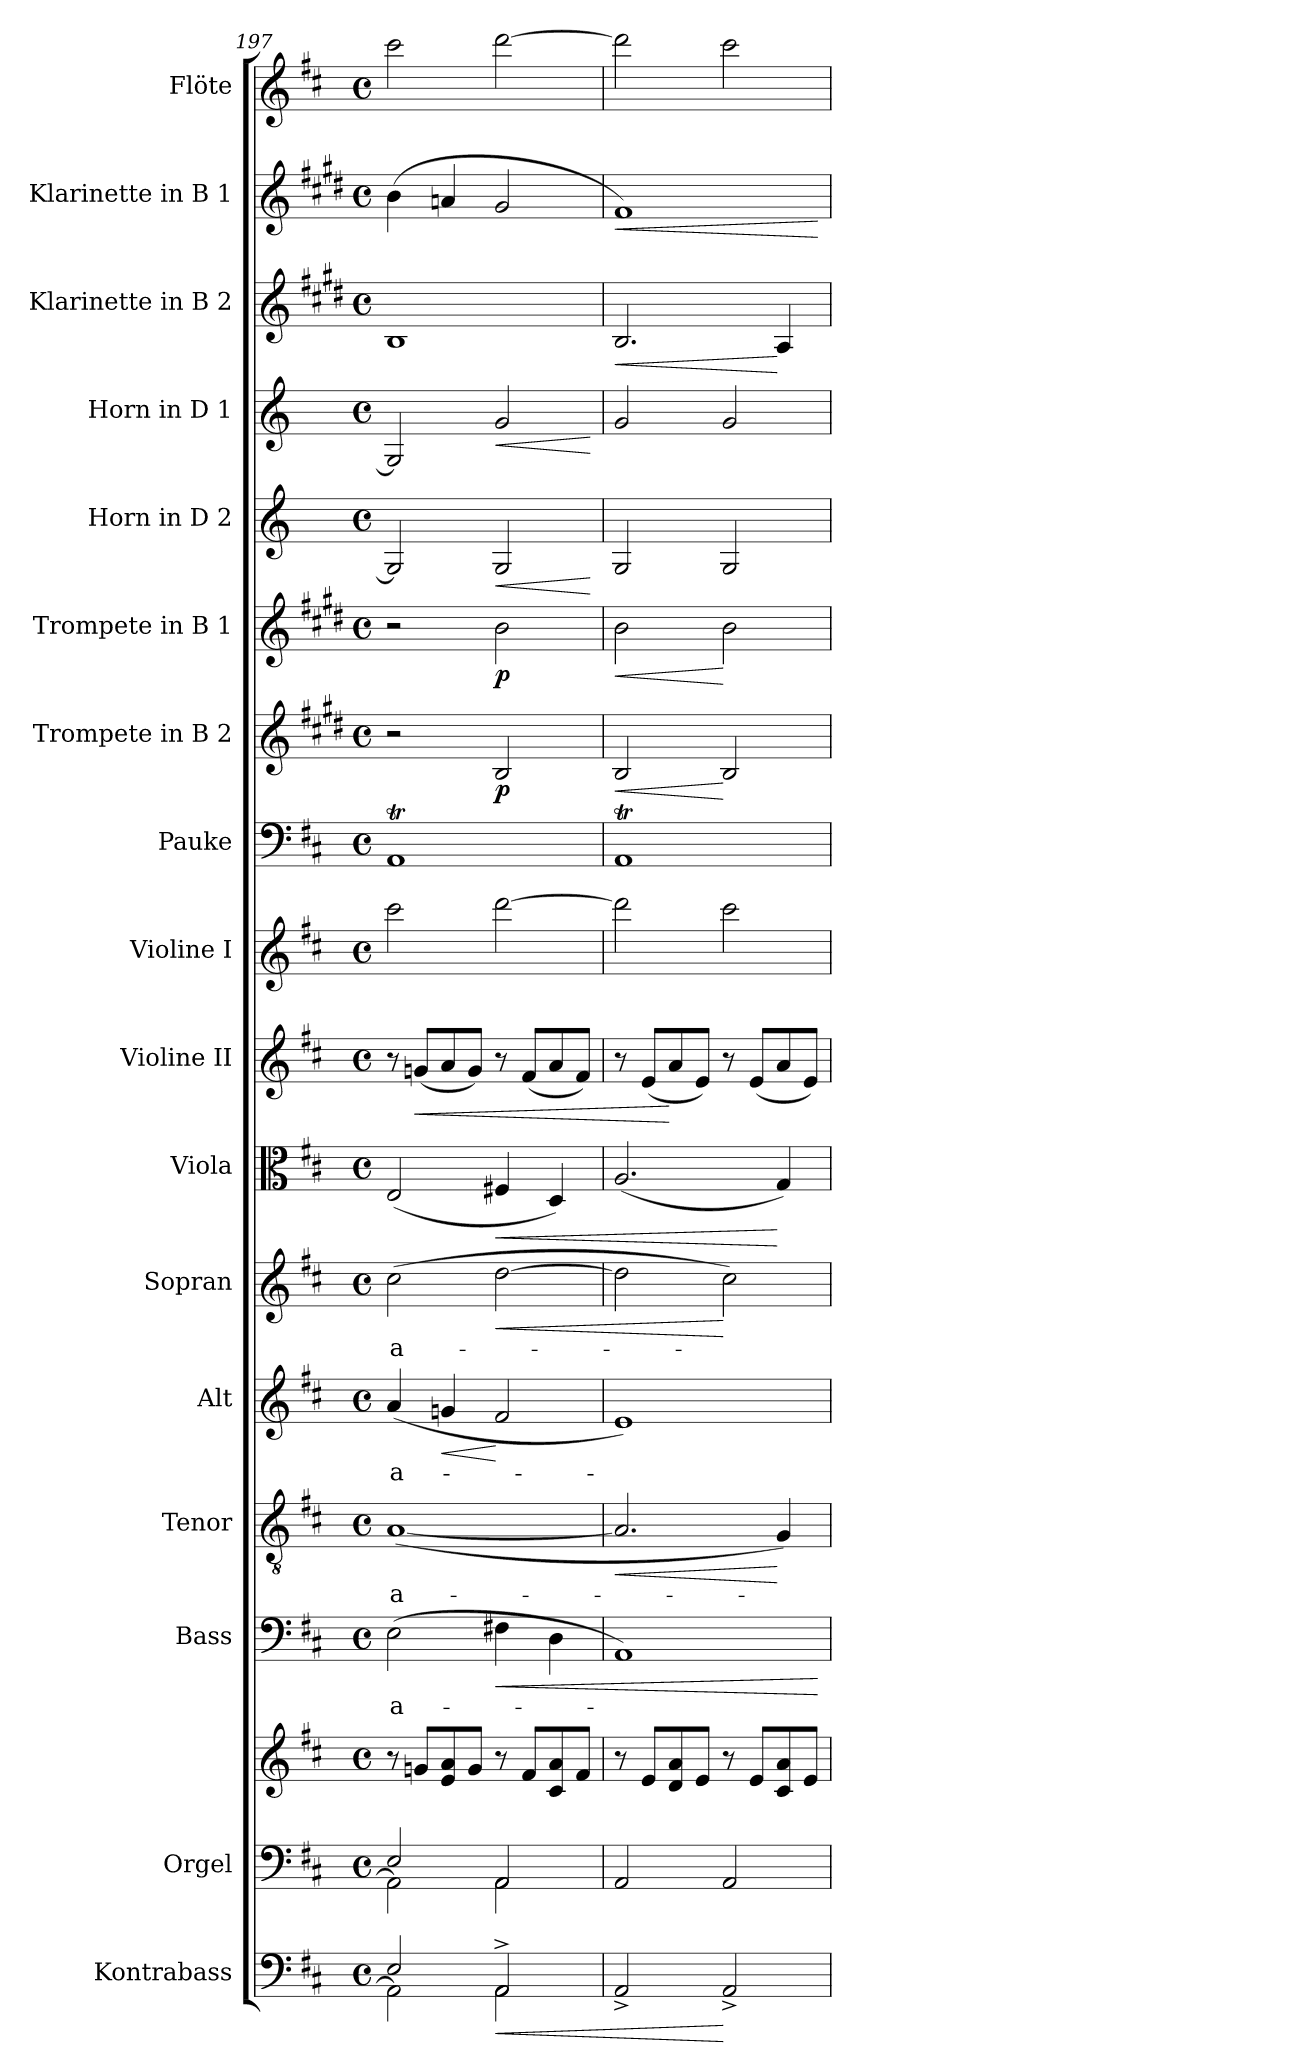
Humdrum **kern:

**kern	**dynam	**kern	**kern	**kern	**text	**dynam	**kern	**text	**dynam	**kern	**text	**dynam	**kern	**text	**dynam	**kern	**dynam	**kern	**dynam	**kern	**kern	**kern	**dynam	**kern	**dynam	**kern	**dynam	**kern	**dynam	**kern	**dynam	**kern	**dynam	**kern
*part17	*part17	*part16	*part16	*part15	*part15	*part15	*part14	*part14	*part14	*part13	*part13	*part13	*part12	*part12	*part12	*part11	*part11	*part10	*part10	*part9	*part8	*part7	*part7	*part6	*part6	*part5	*part5	*part4	*part4	*part3	*part3	*part2	*part2	*part1
*staff18	*staff18	*staff17	*staff16	*staff15	*staff15	*staff15	*staff14	*staff14	*staff14	*staff13	*staff13	*staff13	*staff12	*staff12	*staff12	*staff11	*staff11	*staff10	*staff10	*staff9	*staff8	*staff7	*staff7	*staff6	*staff6	*staff5	*staff5	*staff4	*staff4	*staff3	*staff3	*staff2	*staff2	*staff1
*I"Kontrabass	*	*I"Orgel	*	*I"Bass	*	*	*I"Tenor	*	*	*I"Alt	*	*	*I"Sopran	*	*	*I"Viola	*	*I"Violine II	*	*I"Violine I	*I"Pauke	*I"Trompete in B 2	*	*I"Trompete in B 1	*	*I"Horn in D 2	*	*I"Horn in D 1	*	*I"Klarinette in B 2	*	*I"Klarinette in B 1	*	*I"Flöte
*I'Kb.	*	*I'Org.	*	*I'B	*	*	*I'T	*	*	*I'A	*	*	*I'S	*	*	*I'Vla.	*	*I'Vl. II	*	*I'Vl. I	*I'Pk.	*I'Trp. 2	*	*I'Trp. 1	*	*I'Hrn. 2	*	*I'Hrn. 1	*	*I'Kl. 2	*	*I'Kl. 1	*	*I'Fl.
*clefF4	*	*clefF4	*clefG2	*clefF4	*	*	*clefGv2	*	*	*clefG2	*	*	*clefG2	*	*	*clefC3	*	*clefG2	*	*clefG2	*clefF4	*clefG2	*	*clefG2	*	*clefG2	*	*clefG2	*	*clefG2	*	*clefG2	*	*clefG2
*ITrd7c12	*	*	*	*	*	*	*	*	*	*	*	*	*	*	*	*	*	*	*	*	*	*ITrd1c2	*	*ITrd1c2	*	*ITrd-1c-2	*	*ITrd-1c-2	*	*ITrd1c2	*	*ITrd1c2	*	*
*k[f#c#]	*	*k[f#c#]	*k[f#c#]	*k[f#c#]	*	*	*k[f#c#]	*	*	*k[f#c#]	*	*	*k[f#c#]	*	*	*k[f#c#]	*	*k[f#c#]	*	*k[f#c#]	*k[f#c#]	*k[f#c#]	*	*k[f#c#]	*	*k[f#c#]	*	*k[f#c#]	*	*k[f#c#]	*	*k[f#c#]	*	*k[f#c#]
*D:	*	*D:	*D:	*D:	*	*	*D:	*	*	*D:	*	*	*D:	*	*	*D:	*	*D:	*	*D:	*D:	*D:	*	*D:	*	*D:	*	*D:	*	*D:	*	*D:	*	*D:
*M4/4	*	*M4/4	*M4/4	*M4/4	*	*	*M4/4	*	*	*M4/4	*	*	*M4/4	*	*	*M4/4	*	*M4/4	*	*M4/4	*M4/4	*M4/4	*	*M4/4	*	*M4/4	*	*M4/4	*	*M4/4	*	*M4/4	*	*M4/4
*met(c)	*	*met(c)	*met(c)	*met(c)	*	*	*met(c)	*	*	*met(c)	*	*	*met(c)	*	*	*met(c)	*	*met(c)	*	*met(c)	*met(c)	*met(c)	*	*met(c)	*	*met(c)	*	*met(c)	*	*met(c)	*	*met(c)	*	*met(c)
=197	=197	=197	=197	=197	=197	=197	=197	=197	=197	=197	=197	=197	=197	=197	=197	=197	=197	=197	=197	=197	=197	=197	=197	=197	=197	=197	=197	=197	=197	=197	=197	=197	=197	=197
*^	*	*^	*	*	*	*	*	*	*	*	*	*	*	*	*	*	*	*	*	*	*	*	*	*	*	*	*	*	*	*	*	*	*	*
!	!	!	!	!	!	!	!LO:LY:b	!	!	!LO:LY:b	!	!	!LO:LY:b	!	!	!LO:LY:b	!	!	!	!	!	!	!	!	!	!	!	!	!	!	!	!	!	!	!	!
2EE/	2AAA\]	.	2E/	2AA\]	8r	(>2E\	a-	.	(<[1A	a-	.	(<4a/	a-	.	(>2cc#\	a-	.	(<2E/	.	8r	.	2ccc#\	1AAT	2r	.	2r	.	2A/]	.	2A/]	.	1A	.	(<4a\	.	2ccc#\
!	!	!	!	!	!	!	!	!	!	!	!	!	!	!	!	!	!	!	!	!	!LO:HP:b	!	!	!	!	!	!	!	!	!	!	!	!	!	!	!
.	.	.	.	.	8gn/L	.	.	.	.	.	.	.	.	.	.	.	.	.	.	(<8gn/L	<	.	.	.	.	.	.	.	.	.	.	.	.	.	.	.
!	!	!	!	!	!	!	!	!	!	!	!	!	!	!LO:HP:b	!	!	!	!	!	!	!	!	!	!	!	!	!	!	!	!	!	!	!	!	!	!
.	.	.	.	.	8e/ 8a/	.	.	.	.	.	.	4gn/	.	<	.	.	.	.	.	8a/	.	.	.	.	.	.	.	.	.	.	.	.	.	4gn/	.	.
.	.	.	.	.	8g/J	.	.	.	.	.	.	.	.	.	.	.	.	.	.	8g/J)	.	.	.	.	.	.	.	.	.	.	.	.	.	.	.	.
!	!	!LO:HP:b	!	!	!	!	!	!LO:HP:b	!	!	!	!	!	!	!	!	!LO:HP:b	!	!LO:HP:b	!	!	!	!	!	!LO:DY:b	!	!LO:DY:b	!	!LO:HP:b	!	!LO:HP:b	!	!	!	!	!
2AAA^</	2AAA\	<	2AA/	2AA\	8r	4F#X\	.	<	.	.	.	2f#/	.	[	[2dd\	.	<	4F#X/	<	8r	.	[2ddd\	.	2A/	p	2a\	p	2A/	<	2a/	<	.	.	2f#/	.	[2ddd\
.	.	.	.	.	8f#/L	.	.	.	.	.	.	.	.	.	.	.	.	.	.	(<8f#/L	.	.	.	.	.	.	.	.	.	.	.	.	.	.	.	.
.	.	.	.	.	8c#/ 8a/	4D\	.	.	.	.	.	.	.	.	.	.	.	4D/)	.	8a/	.	.	.	.	.	.	.	.	.	.	.	.	.	.	.	.
.	.	.	.	.	8f#/J	.	.	.	.	.	.	.	.	.	.	.	.	.	.	8f#/J)	.	.	.	.	.	.	.	.	.	.	.	.	.	.	.	.
*v	*v	*	*	*	*	*	*	*	*	*	*	*	*	*	*	*	*	*	*	*	*	*	*	*	*	*	*	*	*	*	*	*	*	*	*	*
*	*	*v	*v	*	*	*	*	*	*	*	*	*	*	*	*	*	*	*	*	*	*	*	*	*	*	*	*	*	*	*	*	*	*	*	*
.	.	.	.	.	.	.	.	.	.	.	.	.	.	.	.	.	.	.	.	.	.	.	.	.	.	.	[	.	[	.	.	.	.	.
=198	=198	=198	=198	=198	=198	=198	=198	=198	=198	=198	=198	=198	=198	=198	=198	=198	=198	=198	=198	=198	=198	=198	=198	=198	=198	=198	=198	=198	=198	=198	=198	=198	=198	=198
!	!	!	!	!	!	!	!	!	!LO:HP:b	!	!	!	!	!	!	!	!	!	!	!	!	!	!LO:HP:b	!	!LO:HP:b	!	!	!	!	!	!LO:HP:b	!	!LO:HP:b	!
2AAA^</	.	2AA/	8r	1AA)	.	.	2.A/]	.	<	1e)	.	.	2dd\]	.	.	(<2.A/	.	8r	.	2ddd\]	1AAT	2A/	<	2a\	<	2A/	.	2a/	.	2.A/	<	1e)	<	2ddd\]
.	.	.	8e/L	.	.	.	.	.	.	.	.	.	.	.	.	.	.	(<8e/L	.	.	.	.	.	.	.	.	.	.	.	.	.	.	.	.
.	.	.	8d/ 8a/	.	.	.	.	.	.	.	.	.	.	.	.	.	.	8a/	[	.	.	.	.	.	.	.	.	.	.	.	.	.	.	.
.	.	.	8e/J	.	.	.	.	.	.	.	.	.	.	.	.	.	.	8e/J)	.	.	.	.	.	.	.	.	.	.	.	.	.	.	.	.
2AAA^</	[	2AA/	8r	.	.	.	.	.	.	.	.	.	2cc#\)	.	[	.	.	8r	.	2ccc#\	.	2A/	[	2a\	[	2A/	.	2a/	.	.	.	.	.	2ccc#\
.	.	.	8e/L	.	.	.	.	.	.	.	.	.	.	.	.	.	.	(<8e/L	.	.	.	.	.	.	.	.	.	.	.	.	.	.	.	.
.	.	.	8c#/ 8a/	.	.	.	4G/)	.	[	.	.	.	.	.	.	4G/)	[	8a/	.	.	.	.	.	.	.	.	.	.	.	4G/	[	.	.	.
.	.	.	8e/J	.	.	.	.	.	.	.	.	.	.	.	.	.	.	8e/J)	.	.	.	.	.	.	.	.	.	.	.	.	.	.	.	.
.	.	.	.	.	.	[	.	.	.	.	.	.	.	.	.	.	.	.	.	.	.	.	.	.	.	.	.	.	.	.	.	.	[	.
=	=	=	=	=	=	=	=	=	=	=	=	=	=	=	=	=	=	=	=	=	=	=	=	=	=	=	=	=	=	=	=	=	=	=
*-	*-	*-	*-	*-	*-	*-	*-	*-	*-	*-	*-	*-	*-	*-	*-	*-	*-	*-	*-	*-	*-	*-	*-	*-	*-	*-	*-	*-	*-	*-	*-	*-	*-	*-
